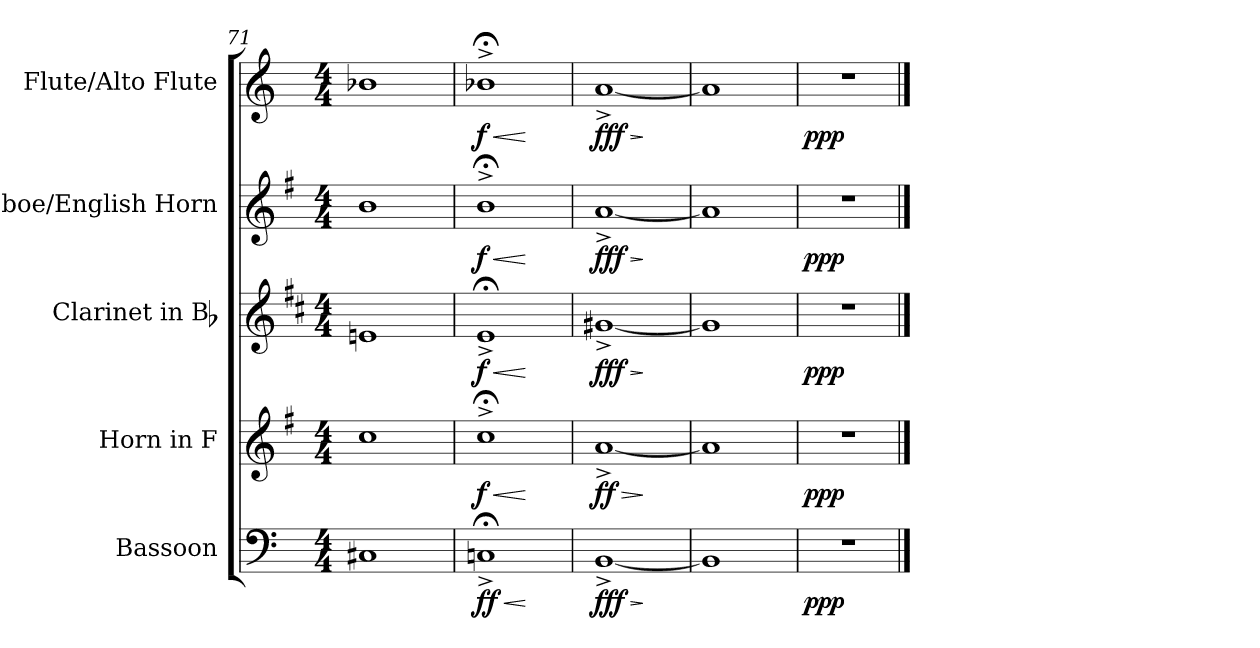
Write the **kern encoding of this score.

**kern	**dynam	**kern	**dynam	**kern	**dynam	**kern	**dynam	**kern	**dynam
*part5	*part5	*part4	*part4	*part3	*part3	*part2	*part2	*part1	*part1
*staff5	*staff5	*staff4	*staff4	*staff3	*staff3	*staff2	*staff2	*staff1	*staff1
*I"Bassoon	*	*I"Horn in F	*	*I"Clarinet in Bb	*	*I"Oboe/English Horn	*	*I"Flute/Alto Flute	*
*I'Bsn.	*	*I'Hn.	*	*I'Cl.	*	*I'Eng. Hn.	*	*I'Fl.	*
*clefF4	*	*clefG2	*	*clefG2	*	*clefG2	*	*clefG2	*
*	*	*ITrd4c7	*	*ITrd1c2	*	*ITrd4c7	*	*	*
*k[]	*	*k[]	*	*k[]	*	*k[]	*	*k[]	*
*C:	*	*C:	*	*C:	*	*C:	*	*C:	*
*M4/4	*	*M4/4	*	*M4/4	*	*M4/4	*	*M4/4	*
=71	=71	=71	=71	=71	=71	=71	=71	=71	=71
1C#Xi	.	1fi	.	1dni	.	1ei	.	1b-Xi	.
=72	=72	=72	=72	=72	=72	=72	=72	=72	=72
!	!LO:HP:b	!	!LO:HP:b	!	!LO:HP:b	!	!LO:HP:b	!	!LO:HP:b
1Cn;^i	< ff	1f;^i	< f	1d;^i	< f	1e;^i	< f	1b-X;^i	< f
.	[	.	[	.	[	.	[	.	[
=73	=73	=73	=73	=73	=73	=73	=73	=73	=73
!	!LO:HP:b	!	!LO:HP:b	!	!LO:HP:b	!	!LO:HP:b	!	!LO:HP:b
[<1BB^i	> fff	[<1d^i	> ff	[<1f#X^i	> fff	[<1d^i	> fff	[<1a^i	> fff
.	]	.	]	.	]	.	]	.	]
=74	=74	=74	=74	=74	=74	=74	=74	=74	=74
1BBi]	.	1di]	.	1f#i]	.	1di]	.	1ai]	.
=75	=75	=75	=75	=75	=75	=75	=75	=75	=75
1r	ppp	1r	ppp	1r	ppp	1r	ppp	1r	ppp
==	==	==	==	==	==	==	==	==	==
*-	*-	*-	*-	*-	*-	*-	*-	*-	*-
